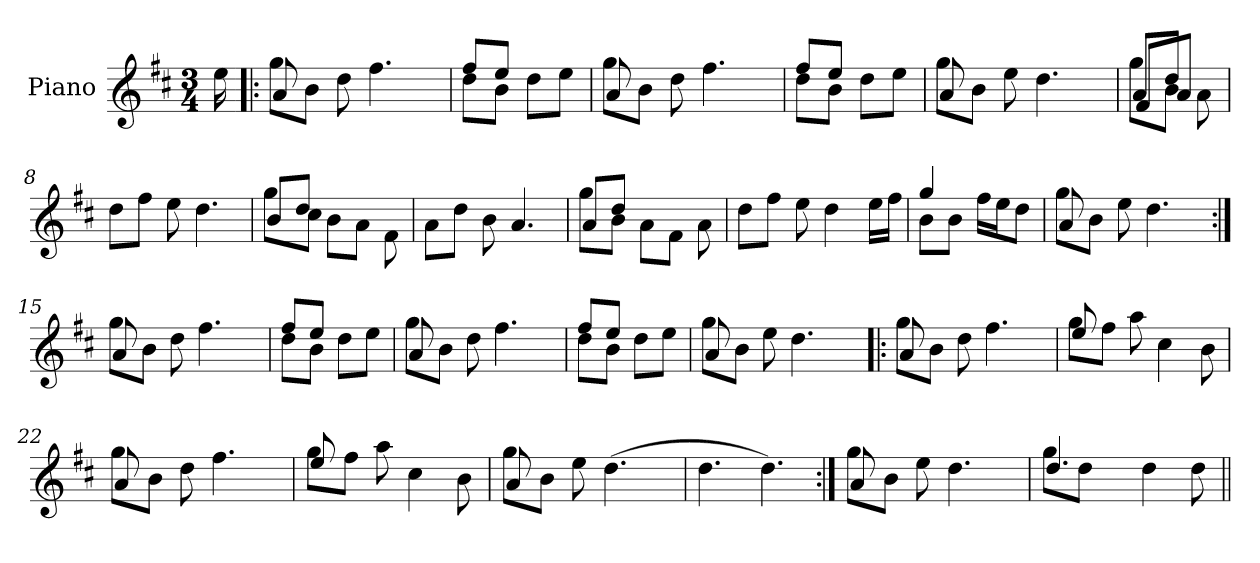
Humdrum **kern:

**kern
*part1
*staff1
*I"Piano
*I'Pno
*clefG2
*k[f#c#]
*D:
*M3/4
=1
16ee\
=2!|:
*^
8a/	8gg\L
2ryy	8b\J
.	8dd\
.	4.ff#\
8ryy	.
=3	=3
8ff#/L	8dd\L
8ee/J	8b\J
8dd\L	4ryy
8ee\J	.
=4	=4
8a/	8gg\L
2ryy	8b\J
.	8dd\
.	4.ff#\
8ryy	.
=5	=5
8ff#/L	8dd\L
8ee/J	8b\J
8dd\L	4ryy
8ee\J	.
=6	=6
8a/	8gg\L
2ryy	8b\J
.	8ee\
.	4.dd\
8ryy	.
=7	=7
*	*^
8a/L	8gg\L	8f#/L
8dd/J	8b\J	8a/J
8ryy	8a\	8ryy
*v	*v	*v
=8
8dd\L
8ff#\J
8ee\
4.dd\
=9
*^
8b/L	8gg\L
8dd/J	8cc#\J
4.ryy	8b\L
.	8a\J
.	8f#\
*v	*v
!!LO:LB:g=z
=10
8a\L
8dd\J
8b\
4.a/
=11
*^
8a/L	8gg\L
8dd/J	8b\J
4.ryy	8a\L
.	8f#\J
.	8a\
*v	*v
=12
8dd\L
8ff#\J
8ee\
4dd\
16ee\LL
16ff#\JJ
=13
*^
4gg/	8b\L
.	8b\J
16ff#\LL	4ryy
16ee\J	.
8dd\J	.
=14	=14
8a/	8gg\L
2ryy	8b\J
.	8ee\
.	4.dd\
8ryy	.
=15:|!	=15:|!
8a/	8gg\L
2ryy	8b\J
.	8dd\
.	4.ff#\
8ryy	.
=16	=16
8ff#/L	8dd\L
8ee/J	8b\J
8dd\L	4ryy
8ee\J	.
!!LO:LB:g=z	!!
=17	=17
8a/	8gg\L
2ryy	8b\J
.	8dd\
.	4.ff#\
8ryy	.
=18	=18
8ff#/L	8dd\L
8ee/J	8b\J
8dd\L	4ryy
8ee\J	.
=19	=19
8a/	8gg\L
2ryy	8b\J
.	8ee\
.	4.dd\
8ryy	.
=20!|:	=20!|:
8a/	8gg\L
2ryy	8b\J
.	8dd\
.	4.ff#\
8ryy	.
=21	=21
8ee/	8gg\L
2ryy	8ff#\J
.	8aa\
.	4cc#\
8ryy	8b\
=22	=22
8a/	8gg\L
2ryy	8b\J
.	8dd\
.	4.ff#\
8ryy	.
=23	=23
8ee/	8gg\L
2ryy	8ff#\J
.	8aa\
.	4cc#\
8ryy	8b\
=24	=24
8a/	8gg\L
2ryy	8b\J
.	8ee\
.	(<4.dd\
8ryy	.
*v	*v
!!LO:LB:g=z
=25
4.dd\
4.dd\)
=26:|!
*^
8a/	8gg\L
2ryy	8b\J
.	8ee\
.	4.dd\
8ryy	.
=27	=27
4.dd/	8gg\L
.	8dd\J
.	2ryy
4dd\	.
8dd\	.
*v	*v
=||
*-
